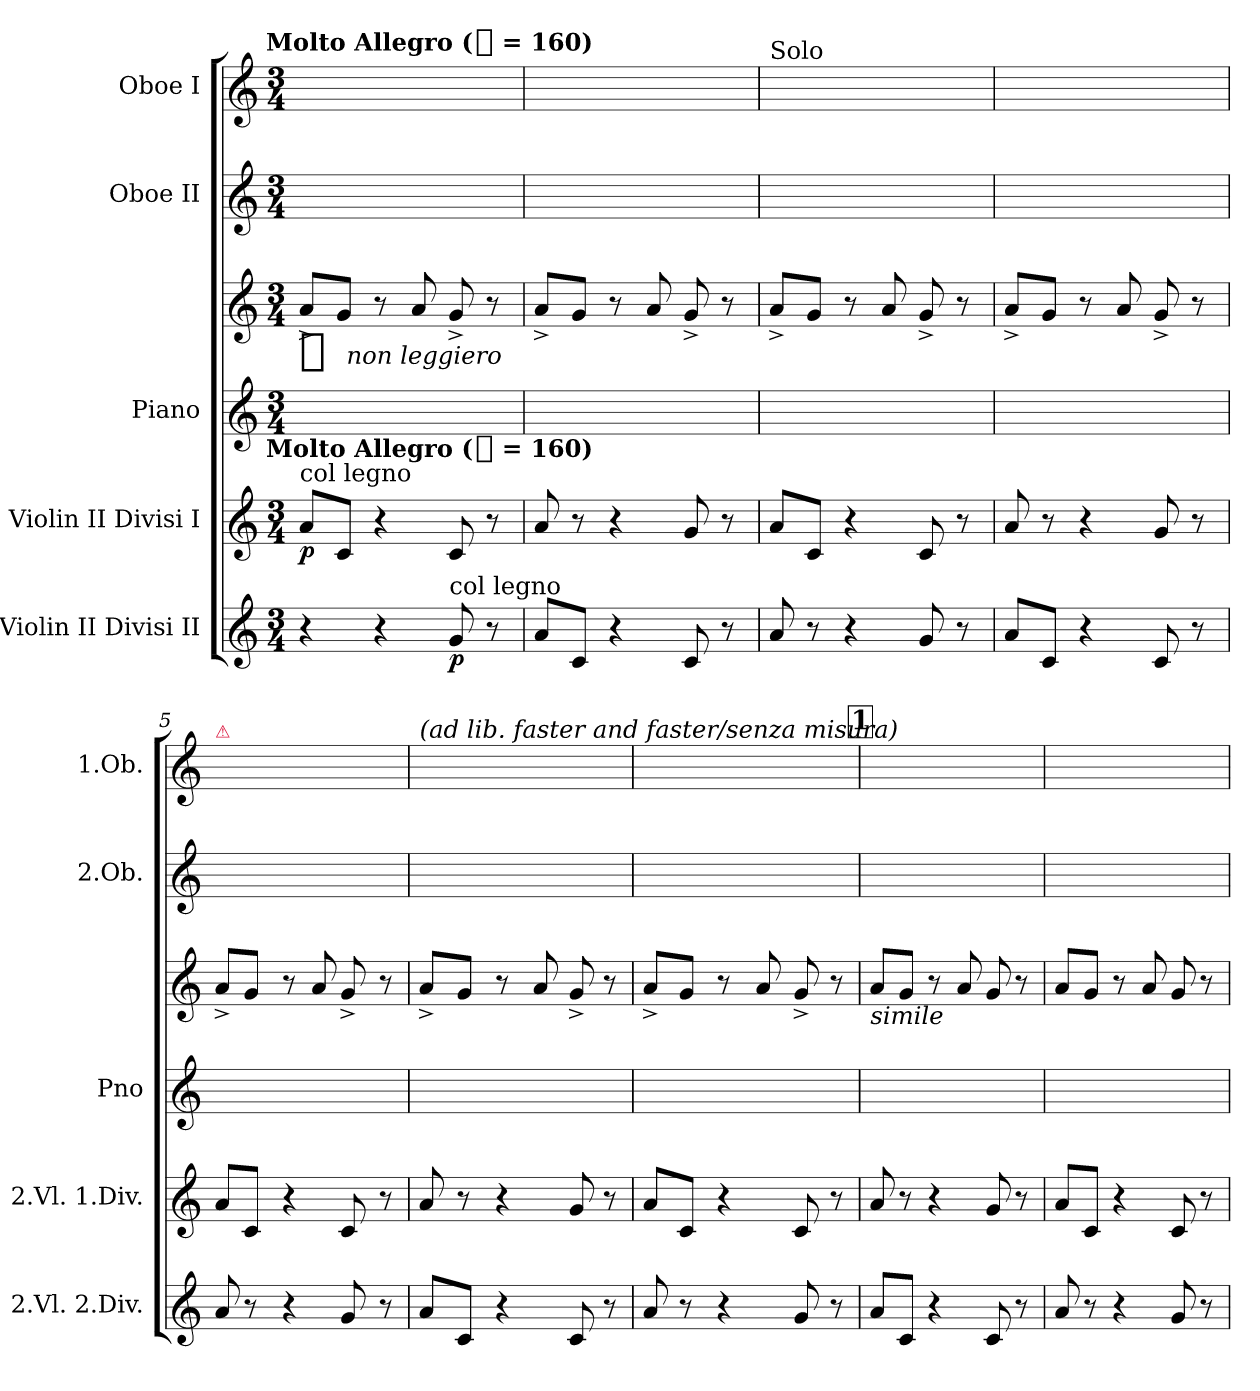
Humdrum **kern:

**kern	**dynam	**kern	**dynam	**kern	**kern	**dynam	**kern	**kern
*part5	*part5	*part4	*part4	*part3	*part3	*part3	*part2	*part1
*staff6	*staff6	*staff5	*staff5	*staff4	*staff3	*staff3/4	*staff2	*staff1
*I"Violin II Divisi II	*	*I"Violin II Divisi I	*	*I"Piano	*	*	*I"Oboe II	*I"Oboe I
*I'2.Vl. 2.Div.	*	*I'2.Vl. 1.Div.	*	*I'Pno	*	*	*I'2.Ob.	*I'1.Ob.
*clefG2	*	*clefG2	*	*clefG2	*clefG2	*	*clefG2	*clefG2
*k[]	*	*k[]	*	*k[]	*k[]	*	*k[]	*k[]
*C:	*	*C:	*	*C:	*C:	*	*C:	*C:
!!LO:TX:omd:t=Molto Allegro ([quarter] = 160)
*M3/4	*	*M3/4	*	*M3/4	*M3/4	*	*M3/4	*M3/4
*MM160	*	*MM160	*	*MM160	*MM160	*	*MM160	*MM160
=1	=1	=1	=1	=1	=1	=1	=1	=1
!	!	!LO:TX:a:t=col legno	!	!	!	!	!	!
!	!	!LO:TX:t=Molto Allegro ([quarter] = 160)	!	!	!	!	!	!
!	!	!	!	!	!	!LO:DY:t=%s non leggiero	!	!
4r	.	8aL	p	8ryy	8a^L	p	4%3ryy	4%3ryy
.	.	8cJ	.	8ryy	8gJ	.	.	.
4r	.	4r	.	8ryy	8r	.	.	.
.	.	.	.	8ryy	8a	.	.	.
!LO:TX:a:t=col legno	!	!	!	!	!	!	!	!
8g	p	8c	.	8ryy	8g^	.	.	.
8r	.	8r	.	8ryy	8r	.	.	.
=2	=2	=2	=2	=2	=2	=2	=2	=2
8aL	.	8a	.	8ryy	8a^L	.	4%3ryy	4%3ryy
8cJ	.	8r	.	8ryy	8gJ	.	.	.
4r	.	4r	.	8ryy	8r	.	.	.
.	.	.	.	8ryy	8a	.	.	.
8c	.	8g	.	8ryy	8g^	.	.	.
8r	.	8r	.	8ryy	8r	.	.	.
=3	=3	=3	=3	=3	=3	=3	=3	=3
!	!	!	!	!	!	!	!	!LO:TX:a:t=Solo
8a	.	8aL	.	8ryy	8a^L	.	4%3ryy	8ryy
8r	.	8cJ	.	8ryy	8gJ	.	.	8ryy
4r	.	4r	.	8ryy	8r	.	.	8ryy
.	.	.	.	8ryy	8a	.	.	8ryy
8g	.	8c	.	8ryy	8g^	.	.	8ryy
8r	.	8r	.	8ryy	8r	.	.	8ryy
=4	=4	=4	=4	=4	=4	=4	=4	=4
8aL	.	8a	.	8ryy	8a^L	.	4%3ryy	8ryy
8cJ	.	8r	.	8ryy	8gJ	.	.	8ryy
4r	.	4r	.	8ryy	8r	.	.	8ryy
.	.	.	.	8ryy	8a	.	.	4ryy
8c	.	8g	.	8ryy	8g^	.	.	.
8r	.	8r	.	8ryy	8r	.	.	8ryy
=5	=5	=5	=5	=5	=5	=5	=5	=5
!	!	!	!	!	!	!	!	!LO:TX:a:color=crimson:t=⚠
8a	.	8aL	.	8ryy	8a^L	.	4%3ryy	16%3ryy
8r	.	8cJ	.	8ryy	8gJ	.	.	.
.	.	.	.	.	.	.	.	16%3ryy
4r	.	4r	.	8ryy	8r	.	.	.
.	.	.	.	8ryy	8a	.	.	16%3ryy
8g	.	8c	.	8ryy	8g^	.	.	.
.	.	.	.	.	.	.	.	16%3ryy
8r	.	8r	.	8ryy	8r	.	.	.
=6	=6	=6	=6	=6	=6	=6	=6	=6
*	*	*	*	*	*	*	*	*Xtuplet
!	!	!	!	!	!	!	!	!LO:TX:a:i:t=(ad lib. faster and faster/senza misura)
8aL	.	8a	.	8ryy	8a^L	.	4%3ryy	44%3ryy
.	.	.	.	.	.	.	.	22%3ryy
8cJ	.	8r	.	8ryy	8gJ	.	.	.
.	.	.	.	.	.	.	.	22%3ryy
4r	.	4r	.	8ryy	8r	.	.	.
.	.	.	.	.	.	.	.	22%3ryy
.	.	.	.	8ryy	8a	.	.	.
.	.	.	.	.	.	.	.	22%3ryy
8c	.	8g	.	8ryy	8g^	.	.	.
.	.	.	.	.	.	.	.	22%3ryy
8r	.	8r	.	8ryy	8r	.	.	.
=7	=7	=7	=7	=7	=7	=7	=7	=7
8a	.	8aL	.	8ryy	8a^L	.	4ryy	48%5ryy
.	.	.	.	.	.	.	.	48%5ryy
8r	.	8cJ	.	8ryy	8gJ	.	.	.
.	.	.	.	.	.	.	.	48%5ryy
4r	.	4r	.	8ryy	8r	.	4ryy	.
.	.	.	.	.	.	.	.	48%5ryy
.	.	.	.	8ryy	8a	.	.	.
.	.	.	.	.	.	.	.	48%5ryy
8g	.	8c	.	8ryy	8g^	.	8ryy	.
.	.	.	.	.	.	.	.	48%5ryy
8r	.	8r	.	8ryy	8r	.	8ryy	8ryy
!!LO:REH:place=s1:t=1
=8	=8	=8	=8	=8	=8	=8	=8	=8
!	!	!	!	!	!LO:TX:b:i:t=simile	!	!	!
8aL	.	8a	.	8ryy	8aL	.	8ryy	4%3ryy
8cJ	.	8r	.	8ryy	8gJ	.	8ryy	.
4r	.	4r	.	8ryy	8r	.	8ryy	.
.	.	.	.	8ryy	8a	.	8ryy	.
8c	.	8g	.	8ryy	8g	.	8ryy	.
8r	.	8r	.	8ryy	8r	.	8ryy	.
=9	=9	=9	=9	=9	=9	=9	=9	=9
8a	.	8aL	.	8ryy	8aL	.	8ryy	4ryy
8r	.	8cJ	.	8ryy	8gJ	.	8ryy	.
4r	.	4r	.	8ryy	8r	.	4ryy	4ryy
.	.	.	.	8ryy	8a	.	.	.
8g	.	8c	.	8ryy	8g	.	8ryy	8ryy
8r	.	8r	.	8ryy	8r	.	8ryy	8ryy
=	=	=	=	=	=	=	=	=
*-	*-	*-	*-	*-	*-	*-	*-	*-
